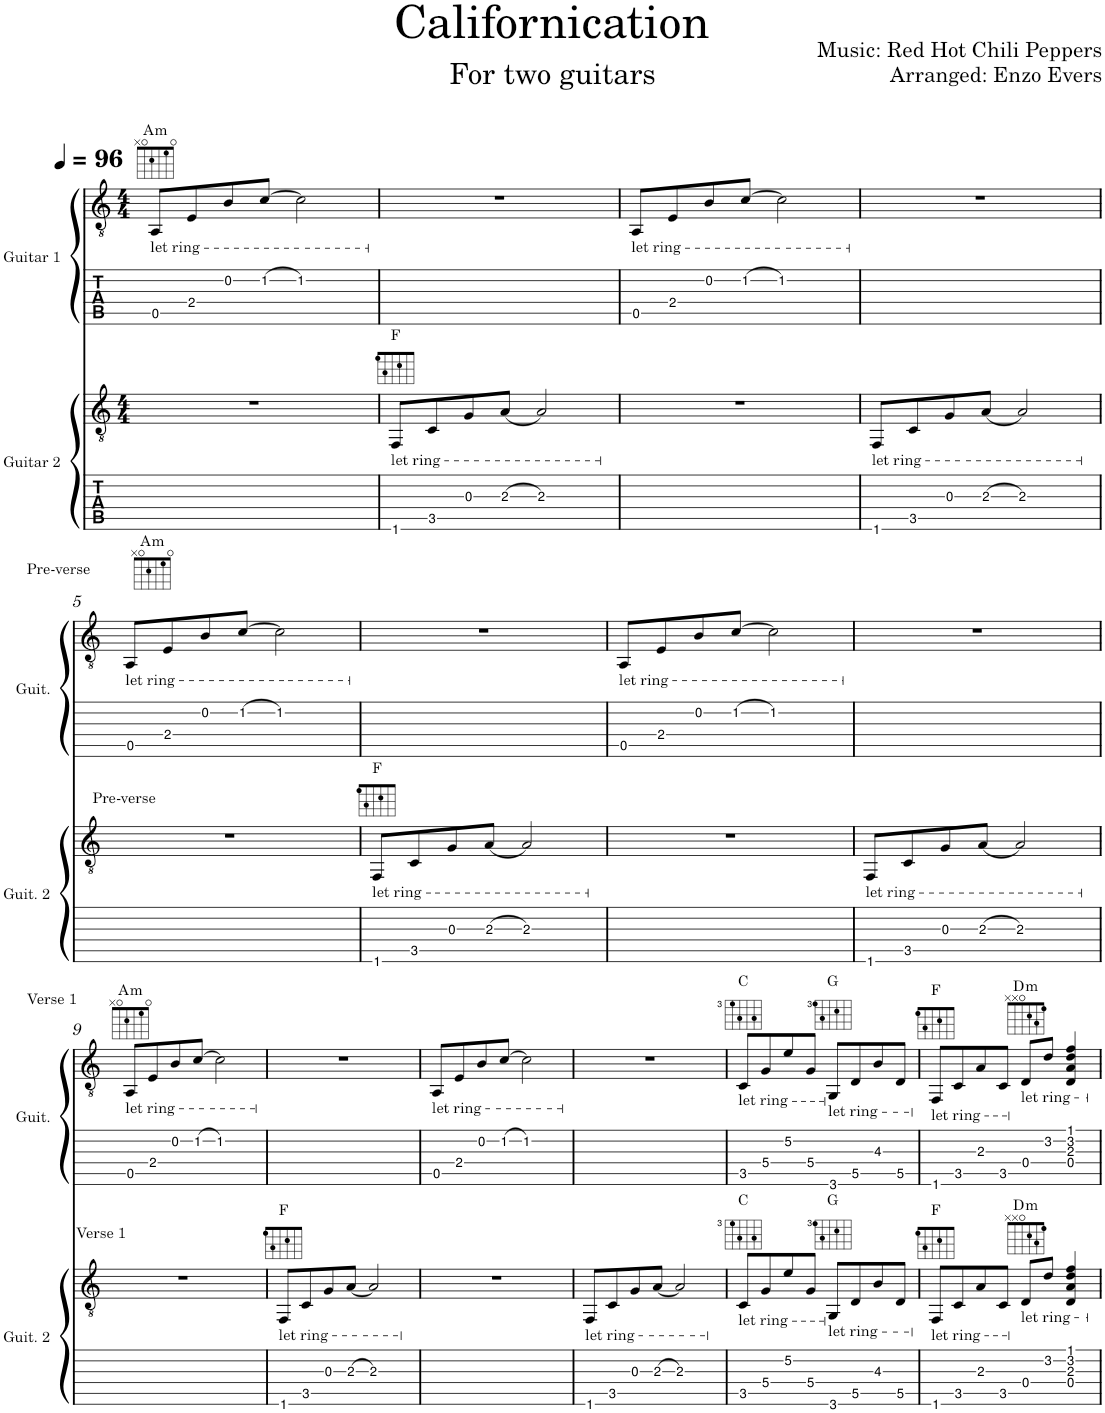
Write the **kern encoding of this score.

**kern	**kern	**harte	**kern	**kern	**harte
*part2	*part2	*part2	*part1	*part1	*part1
*staff4	*staff3	*	*staff2	*staff1	*
*I"Guitar 2	*	*	*I"Guitar 1	*	*
*I'Guit. 2	*	*	*I'Guit.	*	*
*stria6	*stria5	*	*stria6	*stria5	*
*	*clefGv2	*	*	*clefGv2	*
*k[]	*k[]	*	*k[]	*k[]	*
*M4/4	*M4/4	*	*M4/4	*M4/4	*
*MM96	*MM96	*	*MM96	*MM96	*
=1	=1	=1	=1	=1	=1
!	!	!	!	!LO:TX:b:t=let ring	!LO:H:kt=m
1r	1r	.	8AAL	8AA/L	A:min
.	.	.	8EJ	8E/	.
.	.	.	8BL	8B/	.
.	.	.	[8cJ	[8c/J	.
.	.	.	2c]	2c\]	.
=2	=2	=2	=2	=2	=2
!	!LO:TX:b:t=let ring	!	!	!	!
8FFL	8FF/L	F:maj	1r	1r	.
8CJ	8C/	.	.	.	.
8GL	8G/	.	.	.	.
[8AJ	[8A/J	.	.	.	.
2A]	2A/]	.	.	.	.
=3	=3	=3	=3	=3	=3
!	!	!	!	!LO:TX:b:t=let ring	!
1r	1r	.	8AAL	8AA/L	.
.	.	.	8EJ	8E/	.
.	.	.	8BL	8B/	.
.	.	.	[8cJ	[8c/J	.
.	.	.	2c]	2c\]	.
=4	=4	=4	=4	=4	=4
!	!LO:TX:b:t=let ring	!	!	!	!
8FFL	8FF/L	.	1r	1r	.
8CJ	8C/	.	.	.	.
8GL	8G/	.	.	.	.
[8AJ	[8A/J	.	.	.	.
2A]	2A/]	.	.	.	.
!!LO:LB:g=z
=5	=5	=5	=5	=5	=5
!	!	!	!	!LO:TX:a:t=Pre-verse	!
!	!	!	!	!LO:TX:b:t=let ring	!
!	!LO:TX:a:t=Pre-verse	!	!	!	!LO:H:kt=m
1r	1r	.	8AAL	8AA/L	A:min
.	.	.	8EJ	8E/	.
.	.	.	8BL	8B/	.
.	.	.	[8cJ	[8c/J	.
.	.	.	2c]	2c\]	.
=6	=6	=6	=6	=6	=6
!	!LO:TX:b:t=let ring	!	!	!	!
8FFL	8FF/L	F:maj	1r	1r	.
8CJ	8C/	.	.	.	.
8GL	8G/	.	.	.	.
[8AJ	[8A/J	.	.	.	.
2A]	2A/]	.	.	.	.
=7	=7	=7	=7	=7	=7
!	!	!	!	!LO:TX:b:t=let ring	!
1r	1r	.	8AAL	8AA/L	.
.	.	.	8EJ	8E/	.
.	.	.	8BL	8B/	.
.	.	.	[8cJ	[8c/J	.
.	.	.	2c]	2c\]	.
=8	=8	=8	=8	=8	=8
!	!LO:TX:b:t=let ring	!	!	!	!
8FFL	8FF/L	.	1r	1r	.
8CJ	8C/	.	.	.	.
8GL	8G/	.	.	.	.
[8AJ	[8A/J	.	.	.	.
2A]	2A/]	.	.	.	.
!!LO:LB:g=z
=9	=9	=9	=9	=9	=9
!	!	!	!	!LO:TX:a:t=Verse 1	!
!	!	!	!	!LO:TX:b:t=let ring	!
!	!LO:TX:a:t=Verse 1	!	!	!	!LO:H:kt=m
1r	1r	.	8AAL	8AA/L	A:min
.	.	.	8EJ	8E/	.
.	.	.	8BL	8B/	.
.	.	.	[8cJ	[8c/J	.
.	.	.	2c]	2c\]	.
=10	=10	=10	=10	=10	=10
!	!LO:TX:b:t=let ring	!	!	!	!
8FFL	8FF/L	F:maj	1r	1r	.
8CJ	8C/	.	.	.	.
8GL	8G/	.	.	.	.
[8AJ	[8A/J	.	.	.	.
2A]	2A/]	.	.	.	.
=11	=11	=11	=11	=11	=11
!	!	!	!	!LO:TX:b:t=let ring	!
1r	1r	.	8AAL	8AA/L	.
.	.	.	8EJ	8E/	.
.	.	.	8BL	8B/	.
.	.	.	[8cJ	[8c/J	.
.	.	.	2c]	2c\]	.
=12	=12	=12	=12	=12	=12
!	!LO:TX:b:t=let ring	!	!	!	!
8FFL	8FF/L	.	1r	1r	.
8CJ	8C/	.	.	.	.
8GL	8G/	.	.	.	.
[8AJ	[8A/J	.	.	.	.
2A]	2A/]	.	.	.	.
=13	=13	=13	=13	=13	=13
!	!	!	!	!LO:TX:b:t=let ring	!
!	!LO:TX:b:t=let ring	!	!	!	!
8CL	8C/L	C:maj	8CL	8C/L	C:maj
8GJ	8G/	.	8GJ	8G/	.
8eL	8e/	.	8eL	8e/	.
8GJ	8G/J	.	8GJ	8G/J	.
!	!	!	!	!LO:TX:b:t=let ring	!
!	!LO:TX:b:t=let ring	!	!	!	!
8GGL	8GG/L	G:maj	8GGL	8GG/L	G:maj
8DJ	8D/	.	8DJ	8D/	.
8BL	8B/	.	8BL	8B/	.
8DJ	8D/J	.	8DJ	8D/J	.
=14	=14	=14	=14	=14	=14
!	!	!	!	!LO:TX:b:t=let ring	!
!	!LO:TX:b:t=let ring	!	!	!	!
8FFL	8FF/L	F:maj	8FFL	8FF/L	F:maj
8CJ	8C/	.	8CJ	8C/	.
8AL	8A/	.	8AL	8A/	.
8CJ	8C/J	.	8CJ	8C/J	.
!	!	!	!	!LO:TX:b:t=let ring	!
!	!LO:TX:b:t=let ring	!LO:H:kt=m	!	!	!LO:H:kt=m
8DL	8D/L	D:min	8DL	8D/L	D:min
8dJ	8d/J	.	8dJ	8d/J	.
4D 4A 4d 4f	4D/ 4A/ 4d/ 4f/	.	4D 4A 4d 4f	4D/ 4A/ 4d/ 4f/	.
=	=	=	=	=	=
*-	*-	*-	*-	*-	*-
